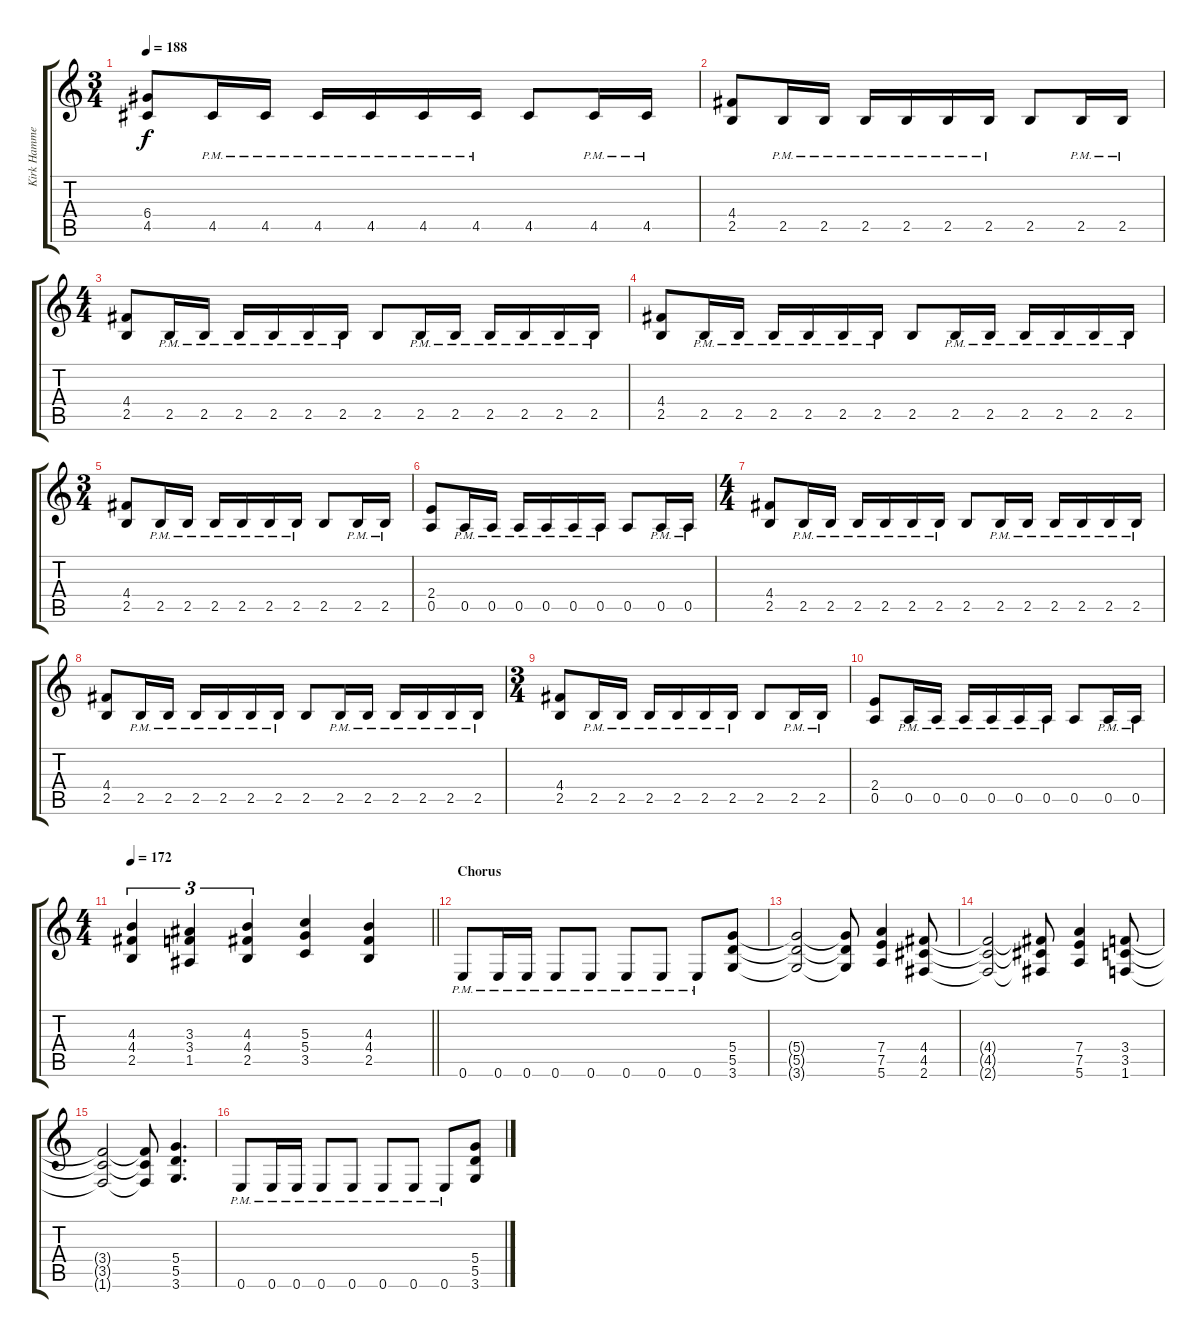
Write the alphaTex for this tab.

\track ("Kirk Hammett Rhythm" "Kirk Hamme") {instrument distortionguitar}
\staff {score tabs}
\tuning (E4 B3 G3 D3 A2 E2) {hide}
\ts (3 4)
\tempo 188
\clef g2
\ks c
(6.4 4.5).8{dy f} 4.5{pm}.16 4.5{pm}.16 4.5{pm}.16 4.5{pm}.16 4.5{pm}.16 4.5{pm}.16 4.5.8 4.5{pm}.16 4.5{pm}.16 |
(4.4 2.5).8 2.5{pm}.16 2.5{pm}.16 2.5{pm}.16 2.5{pm}.16 2.5{pm}.16 2.5{pm}.16 2.5.8 2.5{pm}.16 2.5{pm}.16 |
\ts (4 4)
(4.4 2.5).8 2.5{pm}.16 2.5{pm}.16 2.5{pm}.16 2.5{pm}.16 2.5{pm}.16 2.5{pm}.16 2.5.8 2.5{pm}.16 2.5{pm}.16 2.5{pm}.16 2.5{pm}.16 2.5{pm}.16 2.5{pm}.16 |
(4.4 2.5).8 2.5{pm}.16 2.5{pm}.16 2.5{pm}.16 2.5{pm}.16 2.5{pm}.16 2.5{pm}.16 2.5.8 2.5{pm}.16 2.5{pm}.16 2.5{pm}.16 2.5{pm}.16 2.5{pm}.16 2.5{pm}.16 |
\ts (3 4)
(4.4 2.5).8 2.5{pm}.16 2.5{pm}.16 2.5{pm}.16 2.5{pm}.16 2.5{pm}.16 2.5{pm}.16 2.5.8 2.5{pm}.16 2.5{pm}.16 |
(2.4 0.5).8 0.5{pm}.16 0.5{pm}.16 0.5{pm}.16 0.5{pm}.16 0.5{pm}.16 0.5{pm}.16 0.5.8 0.5{pm}.16 0.5{pm}.16 |
\ts (4 4)
(4.4 2.5).8 2.5{pm}.16 2.5{pm}.16 2.5{pm}.16 2.5{pm}.16 2.5{pm}.16 2.5{pm}.16 2.5.8 2.5{pm}.16 2.5{pm}.16 2.5{pm}.16 2.5{pm}.16 2.5{pm}.16 2.5{pm}.16 |
(4.4 2.5).8 2.5{pm}.16 2.5{pm}.16 2.5{pm}.16 2.5{pm}.16 2.5{pm}.16 2.5{pm}.16 2.5.8 2.5{pm}.16 2.5{pm}.16 2.5{pm}.16 2.5{pm}.16 2.5{pm}.16 2.5{pm}.16 |
\ts (3 4)
(4.4 2.5).8 2.5{pm}.16 2.5{pm}.16 2.5{pm}.16 2.5{pm}.16 2.5{pm}.16 2.5{pm}.16 2.5.8 2.5{pm}.16 2.5{pm}.16 |
(2.4 0.5).8 0.5{pm}.16 0.5{pm}.16 0.5{pm}.16 0.5{pm}.16 0.5{pm}.16 0.5{pm}.16 0.5.8 0.5{pm}.16 0.5{pm}.16 |
\ts (4 4)
\tempo 172
\barLineRight lightlight
(4.3 4.4 2.5).4{tu (3 2)} (3.3 3.4 1.5).4{tu (3 2)} (4.3 4.4 2.5).4{tu (3 2)} (5.3 5.4 3.5).4 (4.3 4.4 2.5).4 |
\section ("" "Chorus")
0.6{pm}.8 0.6{pm}.16 0.6{pm}.16 0.6{pm}.8 0.6{pm}.8 0.6{pm}.8 0.6{pm}.8 0.6{pm}.8 (5.4 5.5 3.6).8 |
(5.4{t} 5.5{t} 3.6{t}).2 (5.4{t} 5.5{t} 3.6{t}).8 (7.4 7.5 5.6).4 (4.4 4.5 2.6).8 |
(4.4{t} 4.5{t} 2.6{t}).2 (4.4{t} 4.5{t} 2.6{t}).8 (7.4 7.5 5.6).4 (3.4 3.5 1.6).8 |
(3.4{t} 3.5{t} 1.6{t}).2 (3.4{t} 3.5{t} 1.6{t}).8 (5.4 5.5 3.6).4{d} |
0.6{pm}.8 0.6{pm}.16 0.6{pm}.16 0.6{pm}.8 0.6{pm}.8 0.6{pm}.8 0.6{pm}.8 0.6{pm}.8 (5.4 5.5 3.6).8
